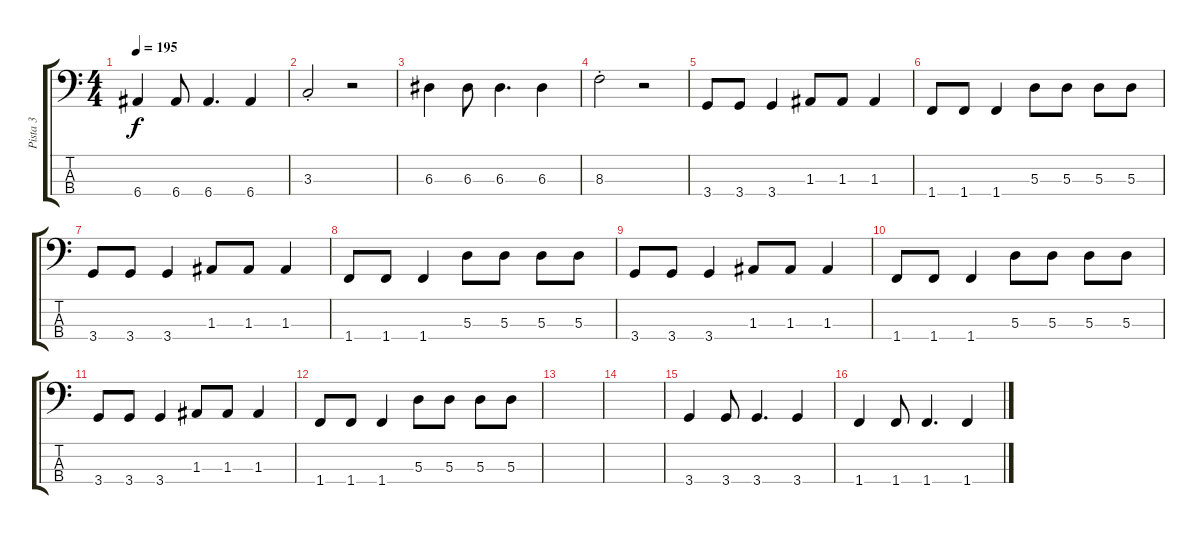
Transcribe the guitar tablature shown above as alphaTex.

\track ("Pista 3" "Pista 3") {instrument electricbasspick}
\staff {score tabs}
\tuning (G2 D2 A1 E1) {hide}
\ts (4 4)
\tempo 195
\clef f4
\ks c
6.4.4{dy f} 6.4.8 6.4.4{d} 6.4.4 |
3.3{st}.2 r.2 |
6.3.4 6.3.8 6.3.4{d} 6.3.4 |
8.3{st}.2 r.2 |
3.4.8 3.4.8 3.4.4 1.3.8 1.3.8 1.3.4 |
1.4.8 1.4.8 1.4.4 5.3.8 5.3.8 5.3.8 5.3.8 |
3.4.8 3.4.8 3.4.4 1.3.8 1.3.8 1.3.4 |
1.4.8 1.4.8 1.4.4 5.3.8 5.3.8 5.3.8 5.3.8 |
3.4.8 3.4.8 3.4.4 1.3.8 1.3.8 1.3.4 |
1.4.8 1.4.8 1.4.4 5.3.8 5.3.8 5.3.8 5.3.8 |
3.4.8 3.4.8 3.4.4 1.3.8 1.3.8 1.3.4 |
1.4.8 1.4.8 1.4.4 5.3.8 5.3.8 5.3.8 5.3.8 |
|
|
3.4.4 3.4.8 3.4.4{d} 3.4.4 |
1.4.4 1.4.8 1.4.4{d} 1.4.4
